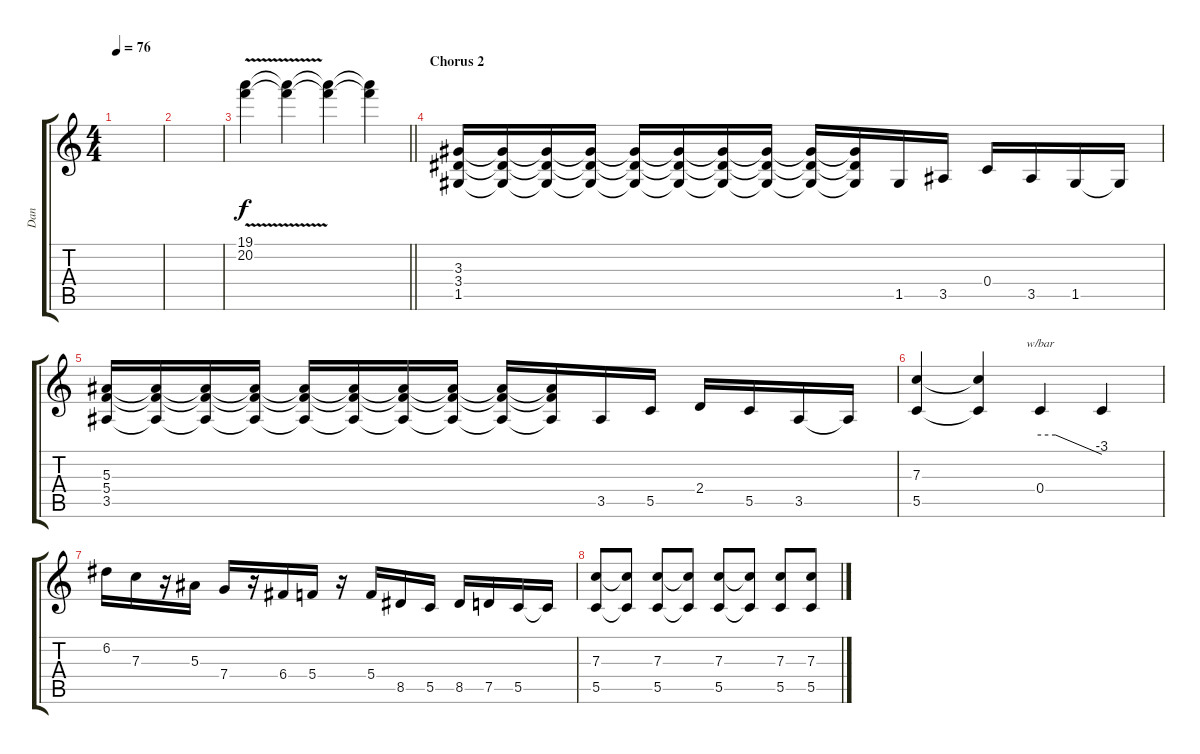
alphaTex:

\track ("Dan" "Dan") {instrument acousticguitarsteel}
\staff {score tabs}
\tuning (D4 A3 F3 C3 G2 D2) {hide}
\ts (4 4)
\tempo 76
\clef g2
\ks c
|
|
\barLineRight lightlight
(19.1{v} 20.2{v}).4 (19.1{t} 20.2{t}).4 (19.1{t} 20.2{t}).4 (19.1{t} 20.2{t}).4 |
\section ("" "Chorus 2")
(3.3 3.4 1.5).16 (3.3{t} 3.4{t} 1.5{t}).16 (3.3{t} 3.4{t} 1.5{t}).16 (3.3{t} 3.4{t} 1.5{t}).16 (3.3{t} 3.4{t} 1.5{t}).16 (3.3{t} 3.4{t} 1.5{t}).16 (3.3{t} 3.4{t} 1.5{t}).16 (3.3{t} 3.4{t} 1.5{t}).16 (3.3{t} 3.4{t} 1.5{t}).16 (3.3{t} 3.4{t} 1.5{t}).16 1.5.16 3.5.16 0.4.16 3.5.16 1.5.16 1.5{t}.16 |
(5.3 5.4 3.5).16 (5.3{t} 5.4{t} 3.5{t}).16 (5.3{t} 5.4{t} 3.5{t}).16 (5.3{t} 5.4{t} 3.5{t}).16 (5.3{t} 5.4{t} 3.5{t}).16 (5.3{t} 5.4{t} 3.5{t}).16 (5.3{t} 5.4{t} 3.5{t}).16 (5.3{t} 5.4{t} 3.5{t}).16 (5.3{t} 5.4{t} 3.5{t}).16 (5.3{t} 5.4{t} 3.5{t}).16 3.5.16 5.5.16 2.4.16 5.5.16 3.5.16 3.5{t}.16 |
(7.3 5.5).4 (7.3{t} 5.5{t}).4 0.4.4{tbe (custom default 0 0 15 0 60 -12)} 0.4{t}.4 |
6.2.16 7.3.16 r.16 5.3.16 7.4.16 r.16 6.4.16 5.4.16 r.16 5.4.16 8.5.16 5.5.16 8.5.16 7.5.16 5.5.16 5.5{t}.16 |
(7.3 5.5).8 (7.3{t} 5.5{t}).8 (7.3 5.5).8 (7.3{t} 5.5{t}).8 (7.3 5.5).8 (7.3{t} 5.5{t}).8 (7.3 5.5).8 (7.3 5.5).8
